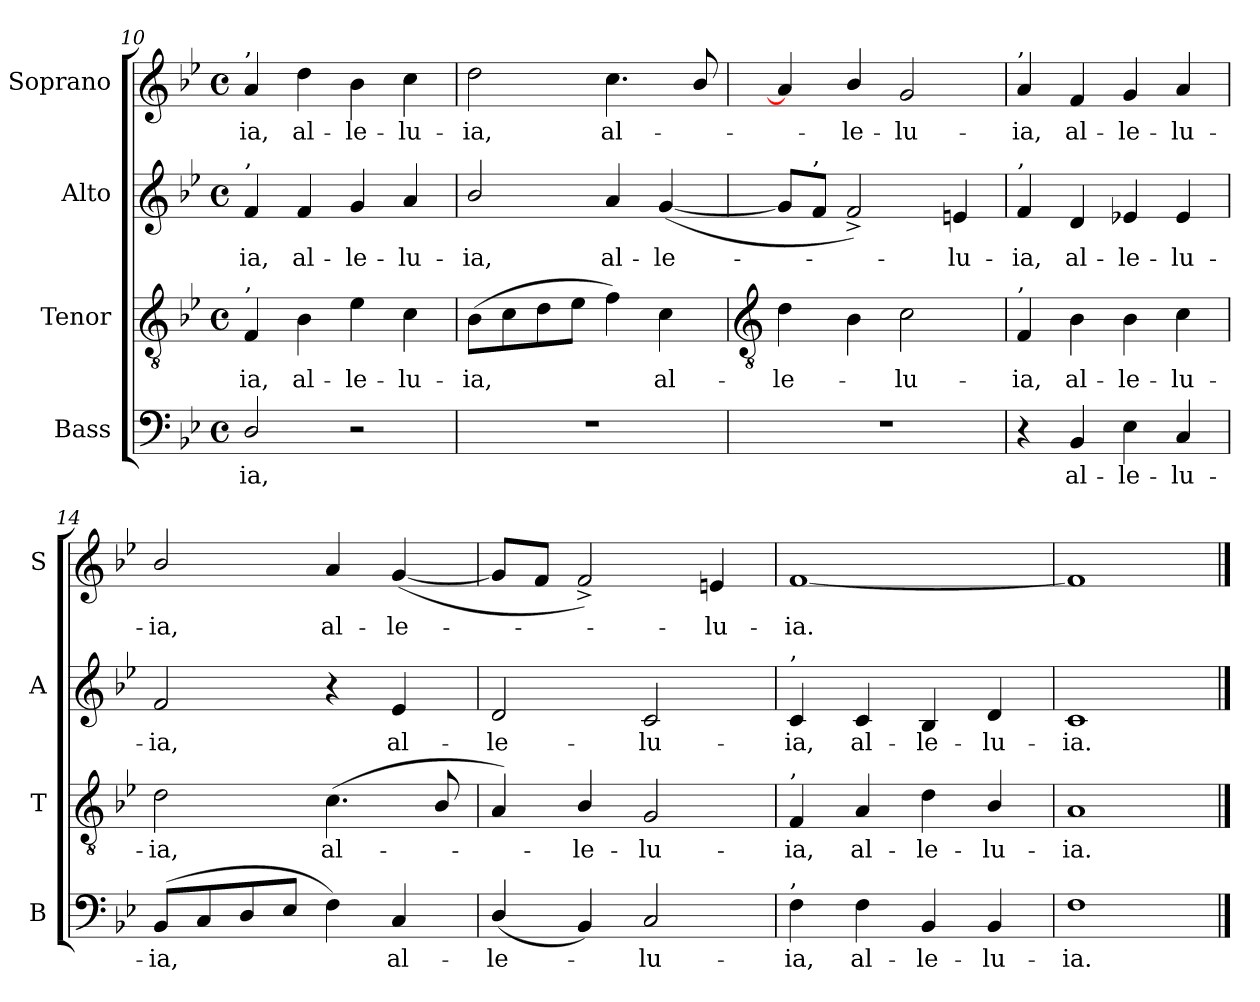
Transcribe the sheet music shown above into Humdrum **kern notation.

**kern	**text	**kern	**text	**kern	**text	**kern	**text
*part4	*part4	*part3	*part3	*part2	*part2	*part1	*part1
*staff4	*staff4	*staff3	*staff3	*staff2	*staff2	*staff1	*staff1
*I"Bass	*	*I"Tenor	*	*I"Alto	*	*I"Soprano	*
*I'B	*	*I'T	*	*I'A	*	*I'S	*
*clefF4	*	*clefGv2	*	*clefG2	*	*clefG2	*
*k[b-e-]	*	*k[b-e-]	*	*k[b-e-]	*	*k[b-e-]	*
*B-:	*	*B-:	*	*B-:	*	*B-:	*
*M4/4	*	*M4/4	*	*M4/4	*	*M4/4	*
*met(c)	*	*met(c)	*	*met(c)	*	*met(c)	*
=10	=10	=10	=10	=10	=10	=10	=10
!	!	!	!	!	!	!LO:TX:a:t=,	!
!	!	!	!	!LO:TX:a:t=,	!	!	!
!	!	!LO:TX:a:t=,	!	!	!	!	!
!	!LO:LY:b	!	!LO:LY:b	!	!LO:LY:b	!	!LO:LY:b
2D/	-ia,	4F	-ia,	4f	-ia,	4a	-ia,
!	!	!	!LO:LY:b	!	!LO:LY:b	!	!LO:LY:b
.	.	4B-	al-	4f	al-	4dd	al-
!	!	!	!LO:LY:b	!	!LO:LY:b	!	!LO:LY:b
2r	.	4e-	-le-	4g	-le-	4b-	-le-
!	!	!	!LO:LY:b	!	!LO:LY:b	!	!LO:LY:b
.	.	4c	-lu-	4a	-lu-	4cc	-lu-
=11	=11	=11	=11	=11	=11	=11	=11
!	!	!	!LO:LY:b	!	!LO:LY:b	!	!LO:LY:b
1r	.	(>8B-L	-ia,	2b-/	-ia,	2dd	-ia,
.	.	8c	.	.	.	.	.
.	.	8d	.	.	.	.	.
.	.	8e-J	.	.	.	.	.
!	!	!	!	!	!LO:LY:b	!	!LO:LY:b
.	.	4f)	.	4a	al-	4.cc	al-
!	!	!	!LO:LY:b	!	!LO:LY:b	!	!
.	.	4c	al-	(<[4g	-le-	.	.
.	.	.	.	.	.	8b-/	.
!!LO:LB:g=z
=12	=12	=12	=12	=12	=12	=12	=12
*	*	*clefGv2	*	*	*	*	*
!	!	!	!LO:LY:b	!	!	!	!
1r	.	4d	-le-	8gL]	.	4a]	.
!	!	!	!	!LO:TX:a:t=,	!	!	!
.	.	.	.	8fJ	.	.	.
!	!	!	!	!	!	!	!LO:LY:b
.	.	4B-	.	2f^)	.	4b-/	le-
!	!	!	!LO:LY:b	!	!	!	!LO:LY:b
.	.	2c	lu-	.	.	2g	-lu-
!	!	!	!	!	!LO:LY:b	!	!
.	.	.	.	4en	lu-	.	.
=13	=13	=13	=13	=13	=13	=13	=13
!	!	!	!	!	!	!LO:TX:a:t=,	!
!	!	!	!	!LO:TX:a:t=,	!	!	!
!	!	!LO:TX:a:t=,	!	!	!	!	!
!	!	!	!LO:LY:b	!	!LO:LY:b	!	!LO:LY:b
4r	.	4F	-ia,	4f	-ia,	4a	-ia,
!	!LO:LY:b	!	!LO:LY:b	!	!LO:LY:b	!	!LO:LY:b
4BB-	al-	4B-	al-	4d	al-	4f	al-
!	!LO:LY:b	!	!LO:LY:b	!	!LO:LY:b	!	!LO:LY:b
4E-	-le-	4B-	-le-	4e-X	-le-	4g	-le-
!	!LO:LY:b	!	!LO:LY:b	!	!LO:LY:b	!	!LO:LY:b
4C	-lu-	4c	-lu-	4e-	-lu-	4a	-lu-
=14	=14	=14	=14	=14	=14	=14	=14
!	!LO:LY:b	!	!LO:LY:b	!	!LO:LY:b	!	!LO:LY:b
(<8BB-L	-ia,	2d	-ia,	2f	-ia,	2b-/	-ia,
8C	.	.	.	.	.	.	.
8D	.	.	.	.	.	.	.
8E-J	.	.	.	.	.	.	.
!	!	!	!LO:LY:b	!	!	!	!LO:LY:b
4F)	.	(>4.c	al-	4r	.	4a	al-
!	!LO:LY:b	!	!	!	!LO:LY:b	!	!LO:LY:b
4C	al-	.	.	4e-	al-	(<[4g	-le-
.	.	8B-/	.	.	.	.	.
=15	=15	=15	=15	=15	=15	=15	=15
!	!LO:LY:b	!	!	!	!LO:LY:b	!	!
(<4D/	-le-	4A)	.	2d	-le--	8gL]	.
.	.	.	.	.	.	8fJ	.
!	!	!	!LO:LY:b	!	!	!	!
4BB-)	.	4B-/	le-	.	.	2f^)	.
!	!LO:LY:b	!	!LO:LY:b	!	!LO:LY:b	!	!
2C	lu-	2G	-lu-	2c	-lu-	.	.
!	!	!	!	!	!	!	!LO:LY:b
.	.	.	.	.	.	4en	lu-
=16	=16	=16	=16	=16	=16	=16	=16
!	!	!	!	!LO:TX:a:t=,	!	!	!
!	!	!LO:TX:a:t=,	!	!	!	!	!
!LO:TX:a:t=,	!	!	!	!	!	!	!
!	!LO:LY:b	!	!LO:LY:b	!	!LO:LY:b	!	!LO:LY:b
4F	-ia,	4F	-ia,	4c	-ia,	[1f	-ia.
!	!LO:LY:b	!	!LO:LY:b	!	!LO:LY:b	!	!
4F	al-	4A	al-	4c	al-	.	.
!	!LO:LY:b	!	!LO:LY:b	!	!LO:LY:b	!	!
4BB-	-le-	4d	-le-	4B-	-le-	.	.
!	!LO:LY:b	!	!LO:LY:b	!	!LO:LY:b	!	!
4BB-	-lu-	4B-/	-lu-	4d	-lu-	.	.
=17	=17	=17	=17	=17	=17	=17	=17
!	!LO:LY:b	!	!LO:LY:b	!	!LO:LY:b	!	!
1F	-ia.	1A	-ia.	1c	-ia.	1f]	.
==	==	==	==	==	==	==	==
*-	*-	*-	*-	*-	*-	*-	*-
